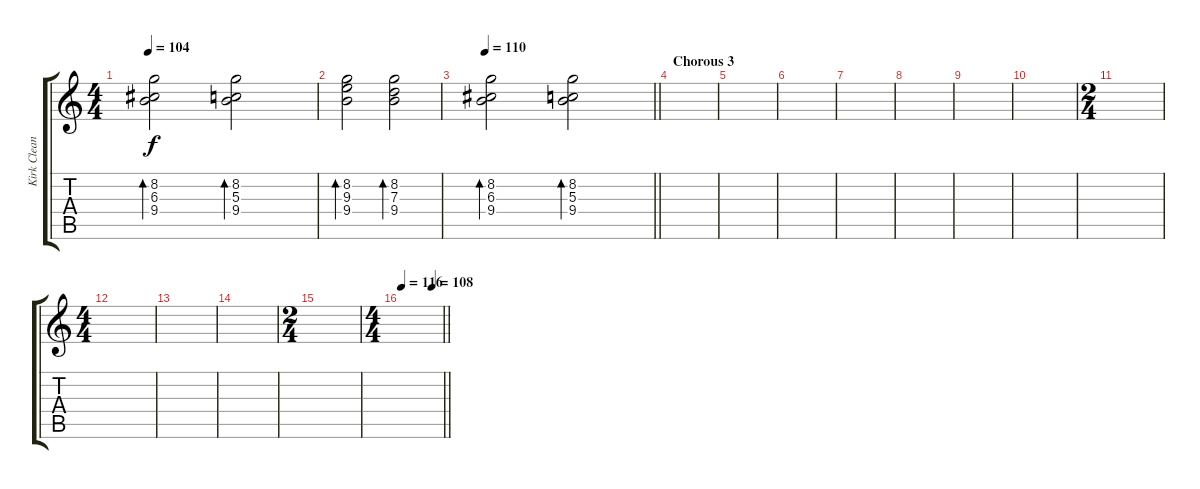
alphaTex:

\track ("Kirk Clean" "Kirk Clean") {instrument electricguitarclean}
\staff {score tabs}
\tuning (E4 B3 G3 D3 A2 E2) {hide}
\ts (4 4)
\tempo 104
\clef g2
\ks c
(8.2 6.3 9.4).2{bd 120 dy f} (8.2 5.3 9.4).2{bd 120} |
(8.2 9.3 9.4).2{bd 240} (8.2 7.3 9.4).2{bd 120} |
\tempo 110
\barLineRight lightlight
(8.2 6.3 9.4).2{bd 120} (8.2 5.3 9.4).2{bd 120} |
\section ("" "Chorous 3")
|
|
|
|
|
|
|
\ts (2 4)
|
\ts (4 4)
|
|
|
\ts (2 4)
|
\ts (4 4)
\tempo 116
\tempo (108 0.75)
\barLineRight lightlight
